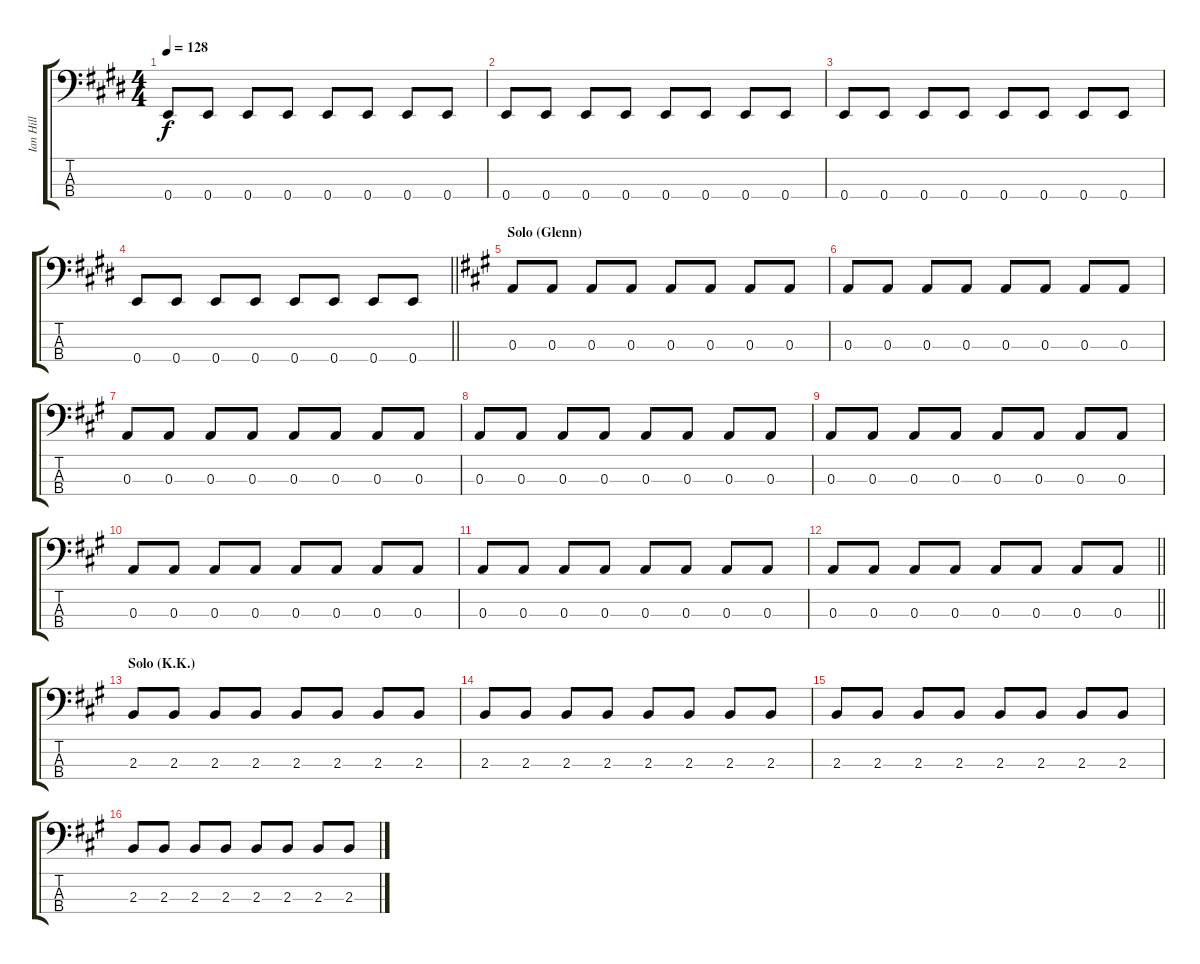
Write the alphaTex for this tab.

\track ("Ian Hill" "Ian Hill") {instrument electricbasspick}
\staff {score tabs}
\tuning (G2 D2 A1 E1) {hide}
\ts (4 4)
\tempo 128
\clef f4
\ks e
0.4.8{dy f} 0.4.8 0.4.8 0.4.8 0.4.8 0.4.8 0.4.8 0.4.8 |
0.4.8 0.4.8 0.4.8 0.4.8 0.4.8 0.4.8 0.4.8 0.4.8 |
0.4.8 0.4.8 0.4.8 0.4.8 0.4.8 0.4.8 0.4.8 0.4.8 |
\barLineRight lightlight
0.4.8 0.4.8 0.4.8 0.4.8 0.4.8 0.4.8 0.4.8 0.4.8 |
\section ("" "Solo (Glenn)")
\ks a
0.3.8 0.3.8 0.3.8 0.3.8 0.3.8 0.3.8 0.3.8 0.3.8 |
0.3.8 0.3.8 0.3.8 0.3.8 0.3.8 0.3.8 0.3.8 0.3.8 |
0.3.8 0.3.8 0.3.8 0.3.8 0.3.8 0.3.8 0.3.8 0.3.8 |
0.3.8 0.3.8 0.3.8 0.3.8 0.3.8 0.3.8 0.3.8 0.3.8 |
0.3.8 0.3.8 0.3.8 0.3.8 0.3.8 0.3.8 0.3.8 0.3.8 |
0.3.8 0.3.8 0.3.8 0.3.8 0.3.8 0.3.8 0.3.8 0.3.8 |
0.3.8 0.3.8 0.3.8 0.3.8 0.3.8 0.3.8 0.3.8 0.3.8 |
\barLineRight lightlight
0.3.8 0.3.8 0.3.8 0.3.8 0.3.8 0.3.8 0.3.8 0.3.8 |
\section ("" "Solo (K.K.)")
2.3.8 2.3.8 2.3.8 2.3.8 2.3.8 2.3.8 2.3.8 2.3.8 |
2.3.8 2.3.8 2.3.8 2.3.8 2.3.8 2.3.8 2.3.8 2.3.8 |
2.3.8 2.3.8 2.3.8 2.3.8 2.3.8 2.3.8 2.3.8 2.3.8 |
2.3.8 2.3.8 2.3.8 2.3.8 2.3.8 2.3.8 2.3.8 2.3.8
